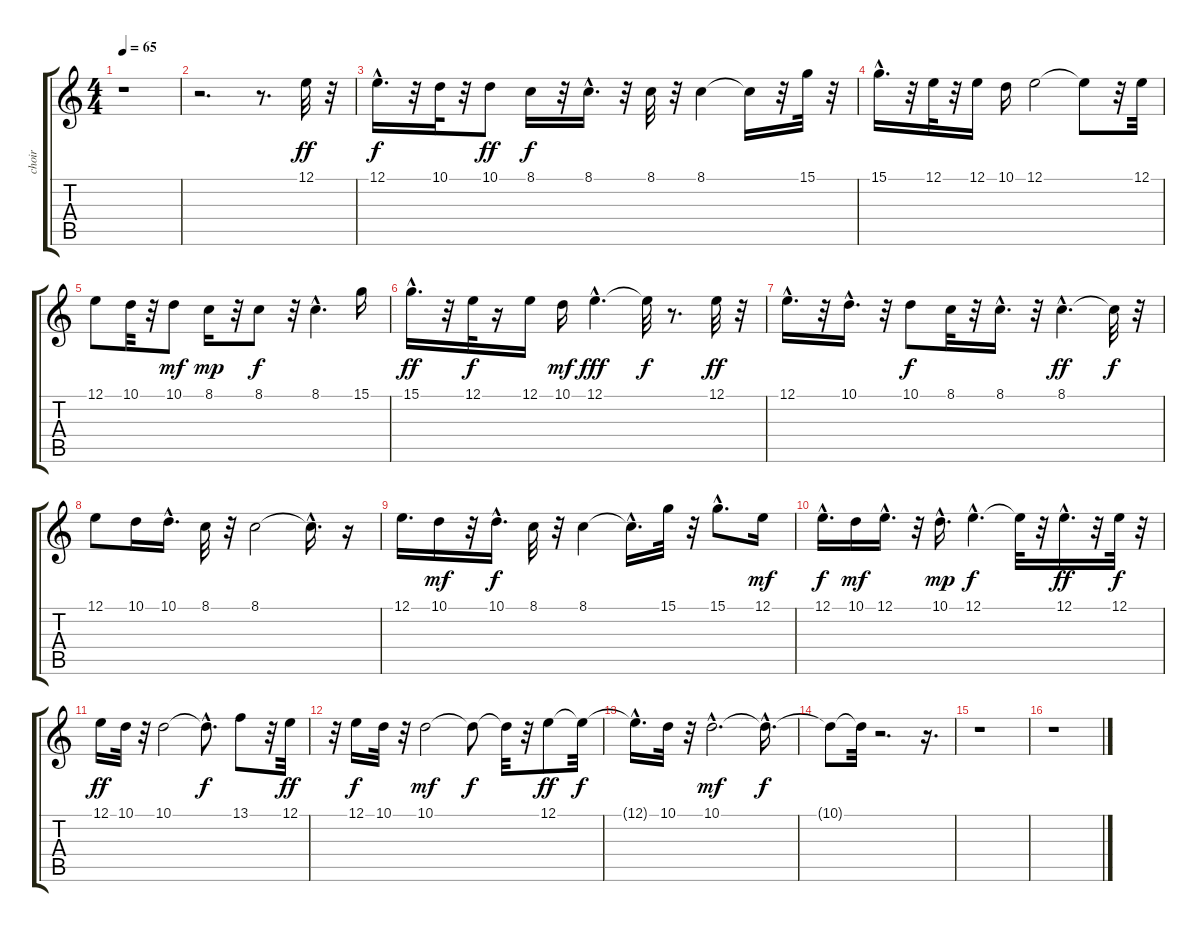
\track ("choir" "choir") {instrument choiraahs}
\staff {score tabs}
\tuning (E4 B3 G3 D3 A2 E2) {hide}
\ts (4 4)
\tempo 65
\clef g2
\ks c
r.1{dy f} |
r.2{d} r.8{d} 12.1.32{dy ff volume 12 instrument choiraahs} r.32 |
12.1{hac}.16{d dy f} r.32 10.1.32 r.32 10.1.8{dy ff} 8.1.16{dy f} r.32 8.1{hac}.16{d} r.32 8.1.32 r.32 8.1.4 8.1{t}.16 r.32 15.1.32 r.32 |
15.1{hac}.16{d} r.32 12.1.32 r.32 12.1.16 10.1.16 12.1.2 12.1{t}.8 r.32 12.1.32 |
12.1.8 10.1.32 r.32 10.1.8{dy mf} 8.1.16{dy mp} r.32 8.1.8{dy f} r.32 8.1{hac}.4{d} 15.1.16 |
15.1{hac}.16{d dy ff} r.32 12.1.32{dy f} r.16 12.1.16 10.1.16{dy mf} 12.1{hac}.4{d dy fff} 12.1{t}.32{dy f} r.8{d} 12.1.32{dy ff} r.32 |
12.1{hac}.16{d} r.32 10.1{hac}.16{d} r.32 10.1.8{dy f} 8.1.32 r.32 8.1{hac}.16{d} r.32 8.1{hac}.4{d dy ff} 8.1{t}.32{dy f} r.32 |
12.1.8 10.1.16 10.1{hac}.16{d} 8.1.32 r.32 8.1.2 8.1{hac t}.16{d} r.16 |
12.1.16{d} 10.1.16{dy mf} r.32 10.1{hac}.16{d dy f} 8.1.32 r.32 8.1.4 8.1{hac t}.16{d} 15.1.32 r.32 15.1{hac}.8{d} 12.1.16{dy mf} |
12.1{hac}.16{d dy f} 10.1.16{dy mf} 12.1{hac}.16{d} r.32 10.1{hac}.16{d dy mp} 12.1{hac}.4{d dy f} 12.1{t}.32 r.32 12.1{hac}.16{d dy ff} r.32 12.1.32{dy f} r.32 |
12.1.16{dy ff} 10.1.32 r.32 10.1.2 10.1{hac t}.8{d dy f} 13.1.8 r.32 12.1.32{dy ff} |
r.32 12.1.16{dy f} 10.1.32 r.32 10.1.2{dy mf} 10.1{t}.8{dy f} 10.1{t}.32 r.32 12.1.8{dy ff} 12.1{t}.32{dy f} |
12.1{hac t}.16{d} 10.1.32 r.32 10.1{hac}.2{d dy mf} 10.1{hac t}.16{d dy f} |
10.1{t}.8 10.1{t}.32 r.2{d} r.16{d} |
r.1 |
r.1
